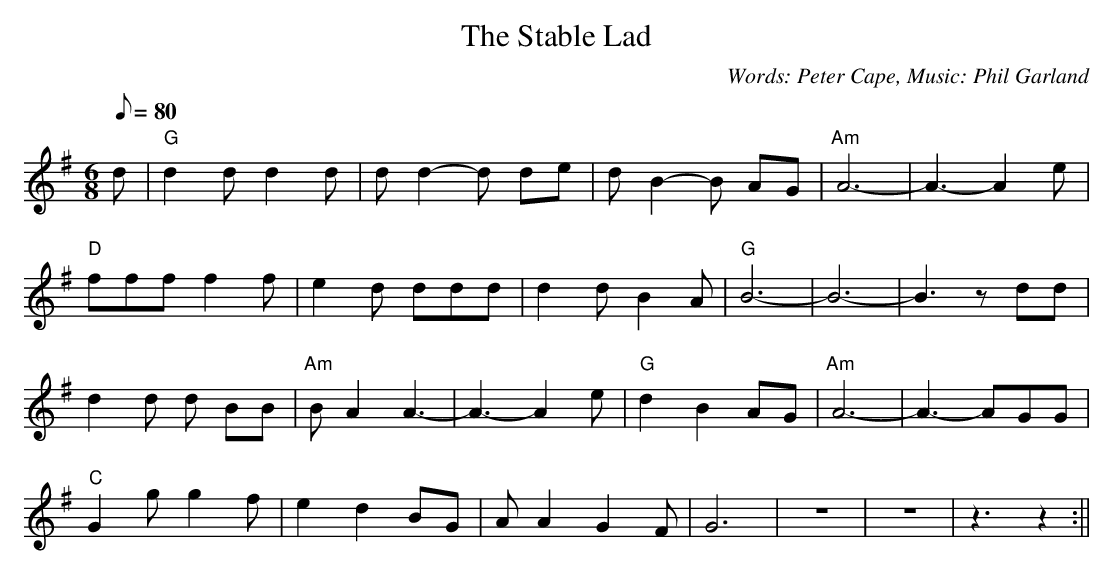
X:1
T:Stable Lad, The
M:6/8
L:1/8
Q:80
C:Words: Peter Cape, Music: Phil Garland
K:G
d|"G"d2d d2d|dd2- d de|dB2- B AG|"Am"A6-|A3-A2e|!
"D"fff f2f|e2d ddd|d2dB2A|"G"B6-|B6-|B3zdd|!
d2d d BB|"Am"BA2 A3-|A3-A2e|"G"d2B2AG|"Am"A6-|A3-AGG|!
"C"G2g g2f|e2d2 BG|AA2 G2F|G6|z6|z6|z3z2:||
